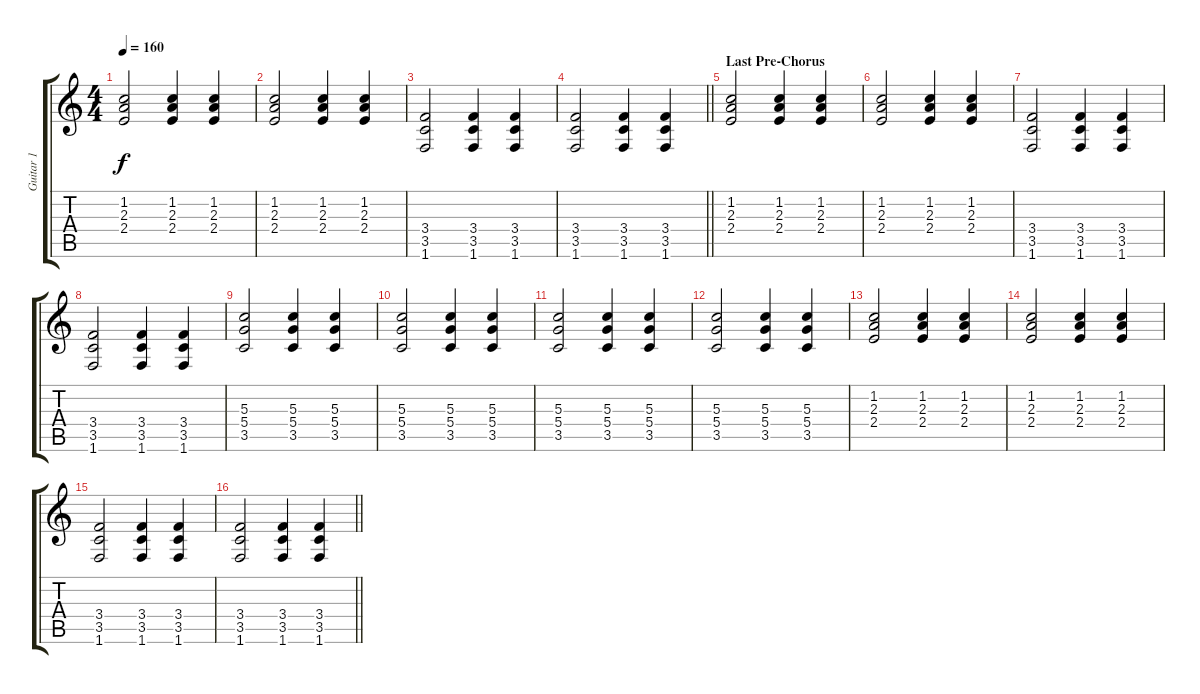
\track ("Guitar 1" "Guitar 1") {instrument electricguitarclean}
\staff {score tabs}
\tuning (E4 B3 G3 D3 A2 E2) {hide}
\ts (4 4)
\tempo 160
\clef g2
\ks c
(1.2 2.3 2.4).2{dy f} (1.2 2.3 2.4).4 (1.2 2.3 2.4).4 |
(1.2 2.3 2.4).2 (1.2 2.3 2.4).4 (1.2 2.3 2.4).4 |
(3.4 3.5 1.6).2 (3.4 3.5 1.6).4 (3.4 3.5 1.6).4 |
\barLineRight lightlight
(3.4 3.5 1.6).2 (3.4 3.5 1.6).4 (3.4 3.5 1.6).4 |
\section ("" "Last Pre-Chorus")
(1.2 2.3 2.4).2 (1.2 2.3 2.4).4 (1.2 2.3 2.4).4 |
(1.2 2.3 2.4).2 (1.2 2.3 2.4).4 (1.2 2.3 2.4).4 |
(3.4 3.5 1.6).2 (3.4 3.5 1.6).4 (3.4 3.5 1.6).4 |
(3.4 3.5 1.6).2 (3.4 3.5 1.6).4 (3.4 3.5 1.6).4 |
(5.3 5.4 3.5).2 (5.3 5.4 3.5).4 (5.3 5.4 3.5).4 |
(5.3 5.4 3.5).2 (5.3 5.4 3.5).4 (5.3 5.4 3.5).4 |
(5.3 5.4 3.5).2 (5.3 5.4 3.5).4 (5.3 5.4 3.5).4 |
(5.3 5.4 3.5).2 (5.3 5.4 3.5).4 (5.3 5.4 3.5).4 |
(1.2 2.3 2.4).2 (1.2 2.3 2.4).4 (1.2 2.3 2.4).4 |
(1.2 2.3 2.4).2 (1.2 2.3 2.4).4 (1.2 2.3 2.4).4 |
(3.4 3.5 1.6).2 (3.4 3.5 1.6).4 (3.4 3.5 1.6).4 |
\barLineRight lightlight
(3.4 3.5 1.6).2 (3.4 3.5 1.6).4 (3.4 3.5 1.6).4
